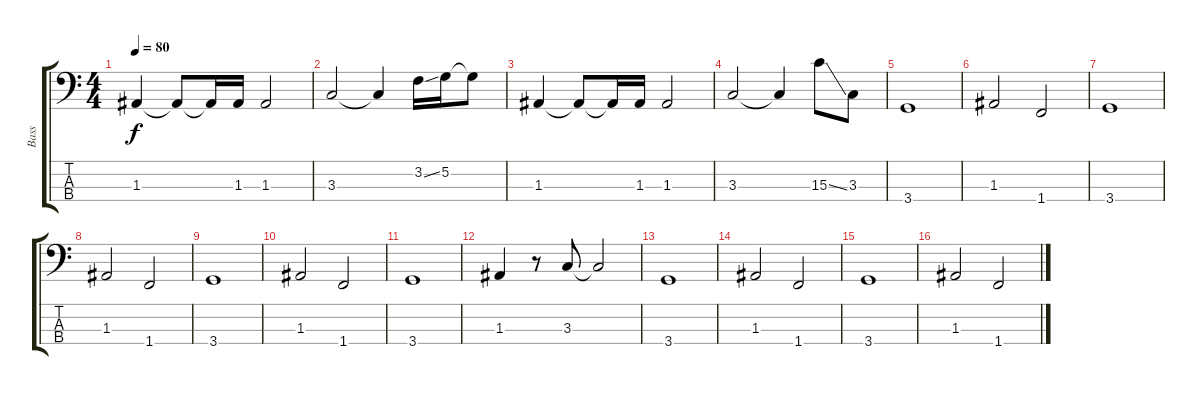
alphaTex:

\track ("Bass" "Bass") {instrument electricbassfinger}
\staff {score tabs}
\tuning (G2 D2 A1 E1) {hide}
\ts (4 4)
\tempo 80
\clef f4
\ks c
1.3.4{dy f} 1.3{t}.8 1.3{t}.16 1.3.16 1.3.2 |
3.3.2 3.3{t}.4 3.2{ss}.16 5.2.16 5.2{t}.8 |
1.3.4 1.3{t}.8 1.3{t}.16 1.3.16 1.3.2 |
3.3.2 3.3{t}.4 15.3{ss}.8 3.3.8 |
3.4.1 |
1.3.2 1.4.2 |
3.4.1 |
1.3.2 1.4.2 |
3.4.1 |
1.3.2 1.4.2 |
3.4.1 |
1.3.4 r.8 3.3.8 3.3{t}.2 |
3.4.1 |
1.3.2 1.4.2 |
3.4.1 |
1.3.2 1.4.2
